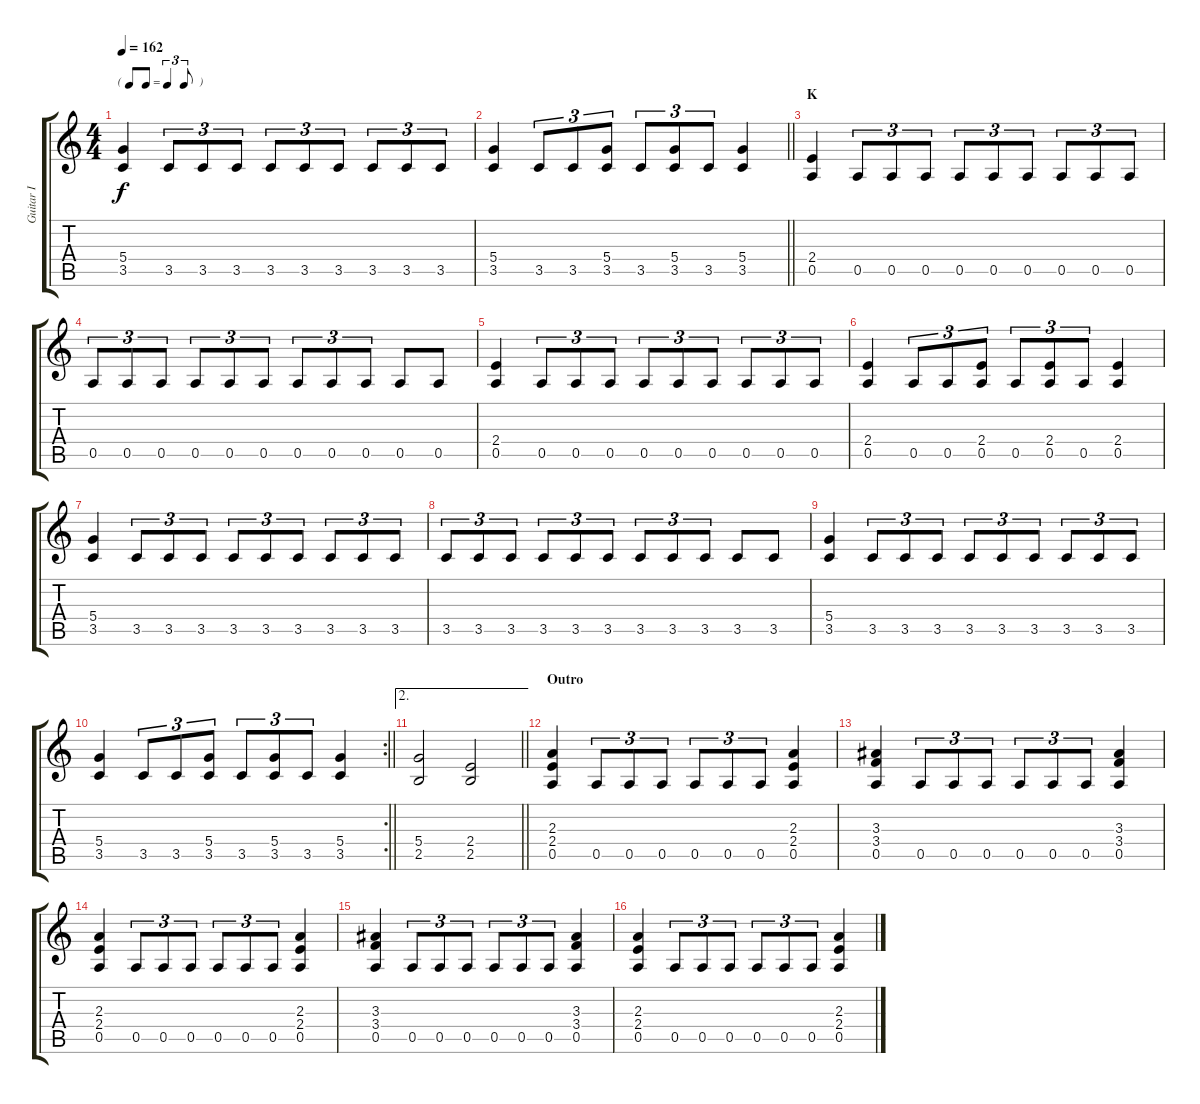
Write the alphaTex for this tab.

\track ("Guitar I" "Guitar I") {instrument distortionguitar}
\staff {score tabs}
\tuning (E4 B3 G3 D3 A2 E2) {hide}
\ts (4 4)
\tf triplet8th
\tempo 162
\clef g2
\ks c
(5.4 3.5).4{dy f} 3.5.8{tu (3 2)} 3.5.8{tu (3 2)} 3.5.8{tu (3 2)} 3.5.8{tu (3 2)} 3.5.8{tu (3 2)} 3.5.8{tu (3 2)} 3.5.8{tu (3 2)} 3.5.8{tu (3 2)} 3.5.8{tu (3 2)} |
\barLineRight lightlight
(5.4 3.5).4 3.5.8{tu (3 2)} 3.5.8{tu (3 2)} (5.4 3.5).8{tu (3 2)} 3.5.8{tu (3 2)} (5.4 3.5).8{tu (3 2)} 3.5.8{tu (3 2)} (5.4 3.5).4 |
\section ("" "K")
(2.4 0.5).4 0.5.8{tu (3 2)} 0.5.8{tu (3 2)} 0.5.8{tu (3 2)} 0.5.8{tu (3 2)} 0.5.8{tu (3 2)} 0.5.8{tu (3 2)} 0.5.8{tu (3 2)} 0.5.8{tu (3 2)} 0.5.8{tu (3 2)} |
0.5.8{tu (3 2)} 0.5.8{tu (3 2)} 0.5.8{tu (3 2)} 0.5.8{tu (3 2)} 0.5.8{tu (3 2)} 0.5.8{tu (3 2)} 0.5.8{tu (3 2)} 0.5.8{tu (3 2)} 0.5.8{tu (3 2)} 0.5.8 0.5.8 |
(2.4 0.5).4 0.5.8{tu (3 2)} 0.5.8{tu (3 2)} 0.5.8{tu (3 2)} 0.5.8{tu (3 2)} 0.5.8{tu (3 2)} 0.5.8{tu (3 2)} 0.5.8{tu (3 2)} 0.5.8{tu (3 2)} 0.5.8{tu (3 2)} |
(2.4 0.5).4 0.5.8{tu (3 2)} 0.5.8{tu (3 2)} (2.4 0.5).8{tu (3 2)} 0.5.8{tu (3 2)} (2.4 0.5).8{tu (3 2)} 0.5.8{tu (3 2)} (2.4 0.5).4 |
(5.4 3.5).4 3.5.8{tu (3 2)} 3.5.8{tu (3 2)} 3.5.8{tu (3 2)} 3.5.8{tu (3 2)} 3.5.8{tu (3 2)} 3.5.8{tu (3 2)} 3.5.8{tu (3 2)} 3.5.8{tu (3 2)} 3.5.8{tu (3 2)} |
3.5.8{tu (3 2)} 3.5.8{tu (3 2)} 3.5.8{tu (3 2)} 3.5.8{tu (3 2)} 3.5.8{tu (3 2)} 3.5.8{tu (3 2)} 3.5.8{tu (3 2)} 3.5.8{tu (3 2)} 3.5.8{tu (3 2)} 3.5.8 3.5.8 |
(5.4 3.5).4 3.5.8{tu (3 2)} 3.5.8{tu (3 2)} 3.5.8{tu (3 2)} 3.5.8{tu (3 2)} 3.5.8{tu (3 2)} 3.5.8{tu (3 2)} 3.5.8{tu (3 2)} 3.5.8{tu (3 2)} 3.5.8{tu (3 2)} |
\rc 2
\barLineRight lightlight
(5.4 3.5).4 3.5.8{tu (3 2)} 3.5.8{tu (3 2)} (5.4 3.5).8{tu (3 2)} 3.5.8{tu (3 2)} (5.4 3.5).8{tu (3 2)} 3.5.8{tu (3 2)} (5.4 3.5).4 |
\ae 2
\barLineRight lightlight
(5.4 2.5).2 (2.4 2.5).2 |
\section ("" "Outro")
(2.3 2.4 0.5).4 0.5.8{tu (3 2)} 0.5.8{tu (3 2)} 0.5.8{tu (3 2)} 0.5.8{tu (3 2)} 0.5.8{tu (3 2)} 0.5.8{tu (3 2)} (2.3 2.4 0.5).4 |
(3.3 3.4 0.5).4 0.5.8{tu (3 2)} 0.5.8{tu (3 2)} 0.5.8{tu (3 2)} 0.5.8{tu (3 2)} 0.5.8{tu (3 2)} 0.5.8{tu (3 2)} (3.3 3.4 0.5).4 |
(2.3 2.4 0.5).4 0.5.8{tu (3 2)} 0.5.8{tu (3 2)} 0.5.8{tu (3 2)} 0.5.8{tu (3 2)} 0.5.8{tu (3 2)} 0.5.8{tu (3 2)} (2.3 2.4 0.5).4 |
(3.3 3.4 0.5).4 0.5.8{tu (3 2)} 0.5.8{tu (3 2)} 0.5.8{tu (3 2)} 0.5.8{tu (3 2)} 0.5.8{tu (3 2)} 0.5.8{tu (3 2)} (3.3 3.4 0.5).4 |
(2.3 2.4 0.5).4 0.5.8{tu (3 2)} 0.5.8{tu (3 2)} 0.5.8{tu (3 2)} 0.5.8{tu (3 2)} 0.5.8{tu (3 2)} 0.5.8{tu (3 2)} (2.3 2.4 0.5).4
